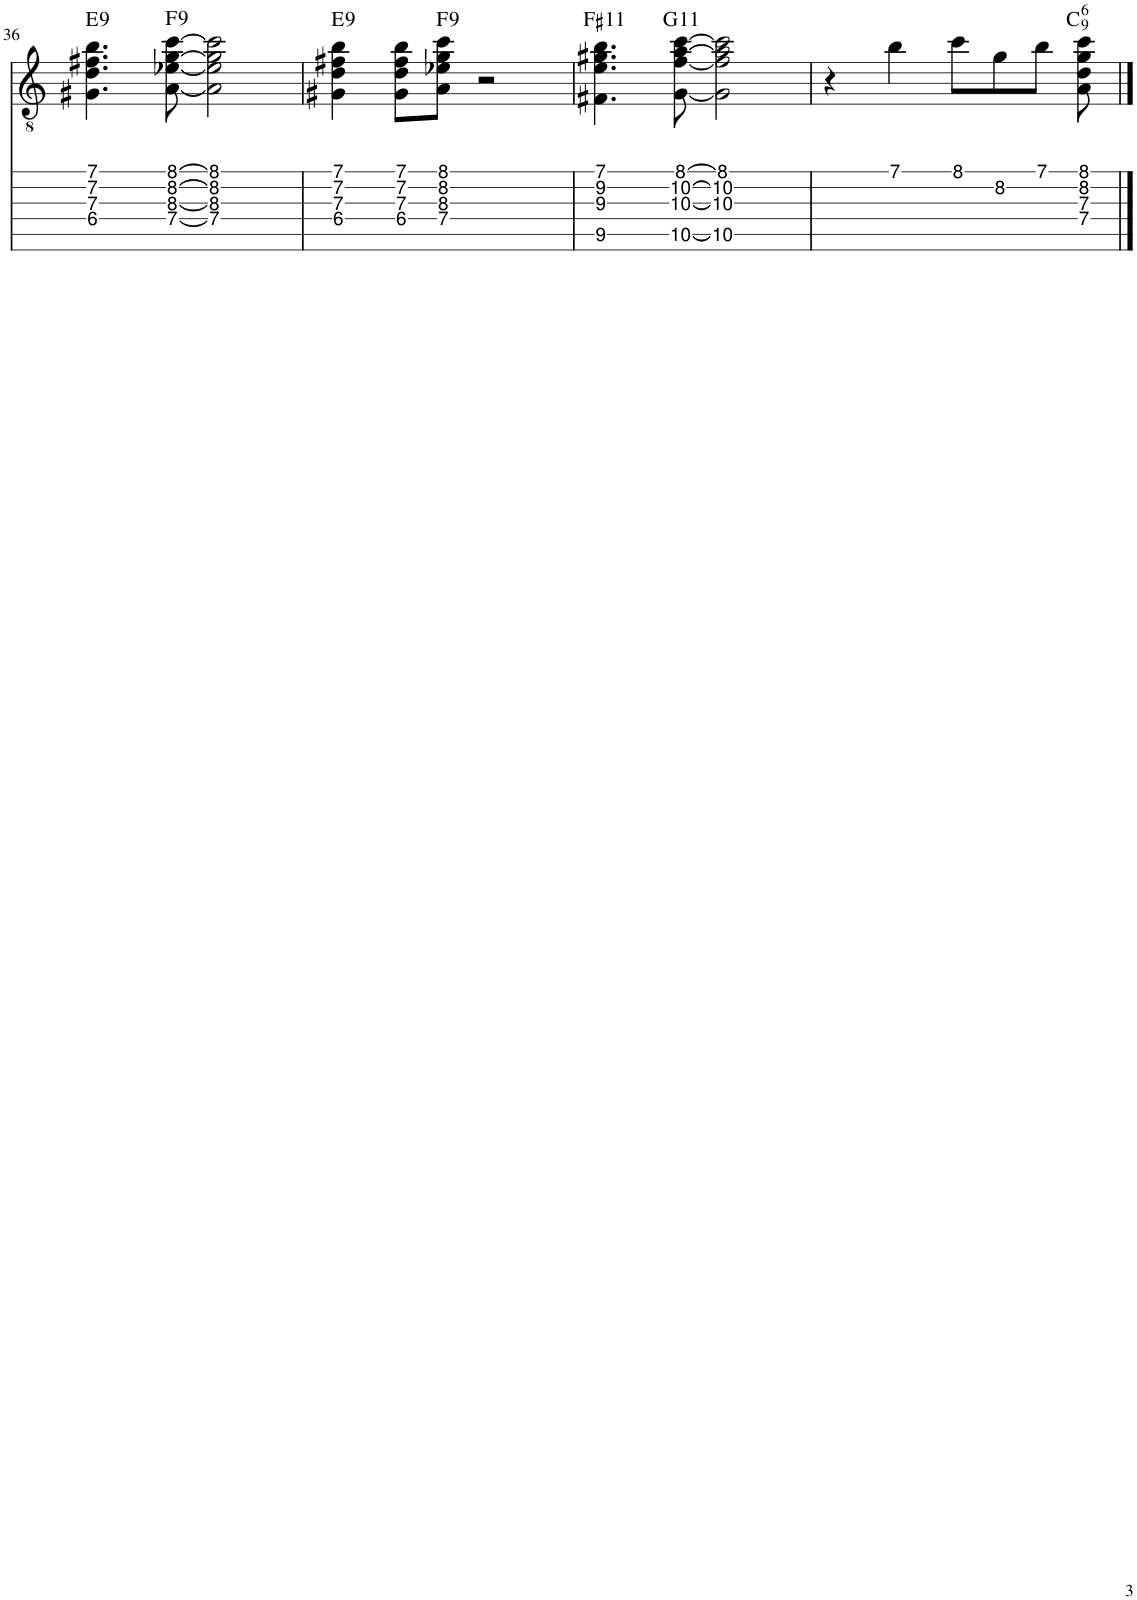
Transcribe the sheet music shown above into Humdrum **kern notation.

**kern	**kern	**harte
*part1	*part1	*part1
*staff2	*staff1	*
*I"Chitarra elettrica	*	*
*I'Chit. el.	*	*
!!LO:PB:g=z
*	*clefGv2	*
*k[]	*k[]	*
*M4/4	*M4/4	*
=36	=36	=36
!	!	!LO:H:kt=9
4.G# 4.d 4.f# 4.b	4.G#X\ 4.d\ 4.f#X\ 4.b\	E:9
!	!	!LO:H:kt=9
[8A [8e- [8g [8cc	[8A\ [8e-X\ [8g\ [8cc\	F:9
2A] 2e-] 2g] 2cc]	2A\] 2e-\] 2g\] 2cc\]	.
=37	=37	=37
!	!	!LO:H:kt=9
4G#X 4d 4f#X 4b	4G#X\ 4d\ 4f#X\ 4b\	E:9
8G#X\ 8d\ 8f#X\ 8b\L	8G#\ 8d\ 8f#\ 8b\L	.
!	!	!LO:H:kt=9
8A\ 8e-\ 8g\ 8cc\J	8A\ 8e-X\ 8g\ 8cc\J	F:9
2r	2r	.
=38	=38	=38
!	!	!LO:H:kt=11
4.F# 4.e 4.g# 4.b	4.F#X\ 4.e\ 4.g#X\ 4.b\	F#:9(11)
!	!	!LO:H:kt=11
[8G [8f [8a [8cc	[8G\ [8f\ [8a\ [8cc\	G:9(11)
2G] 2f] 2a] 2cc]	2G\] 2f\] 2a\] 2cc\]	.
=39	=39	=39
4r	4r	.
4b	4b\	.
8ccL	8cc\L	.
8gJ	8g\	.
8bL	8b\J	.
!	!	!LO:H:kt=6
8A\ 8d\ 8g\ 8cc\J	8A\ 8d\ 8g\ 8cc\	C:maj6(9)
==	==	==
*-	*-	*-
